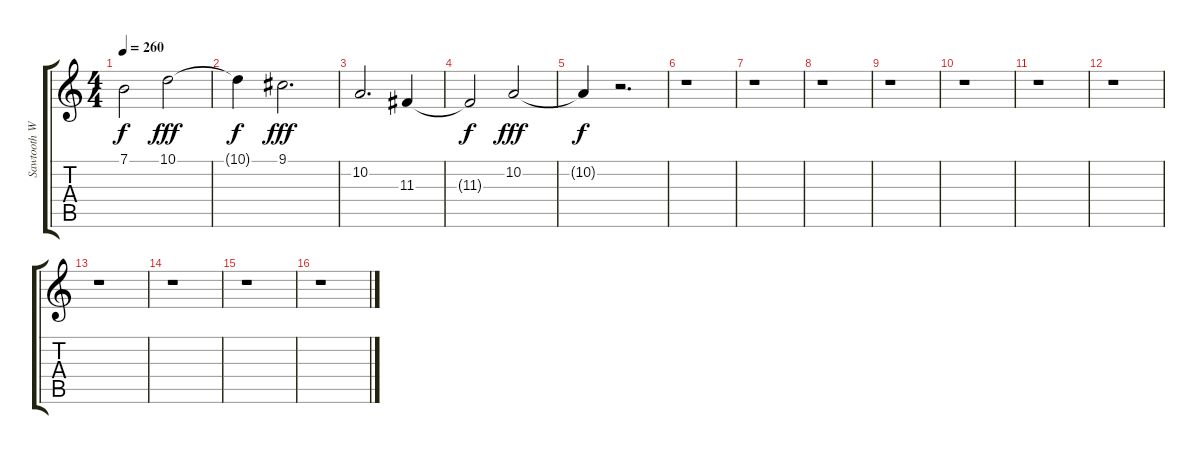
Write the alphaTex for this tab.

\track ("Sawtooth Wave" "Sawtooth W") {instrument lead2sawtooth}
\staff {score tabs}
\tuning (E4 B3 G3 D3 A2 E2) {hide}
\ts (4 4)
\tempo 260
\clef g2
\ks c
7.1{t}.2{dy f} 10.1.2{dy fff} |
10.1{t}.4{dy f} 9.1.2{d dy fff} |
10.2.2{d} 11.3.4 |
11.3{t}.2{dy f} 10.2.2{dy fff} |
10.2{t}.4{dy f} r.2{d} |
r.1 |
r.1 |
r.1 |
r.1 |
r.1 |
r.1 |
r.1 |
r.1 |
r.1 |
r.1 |
r.1
